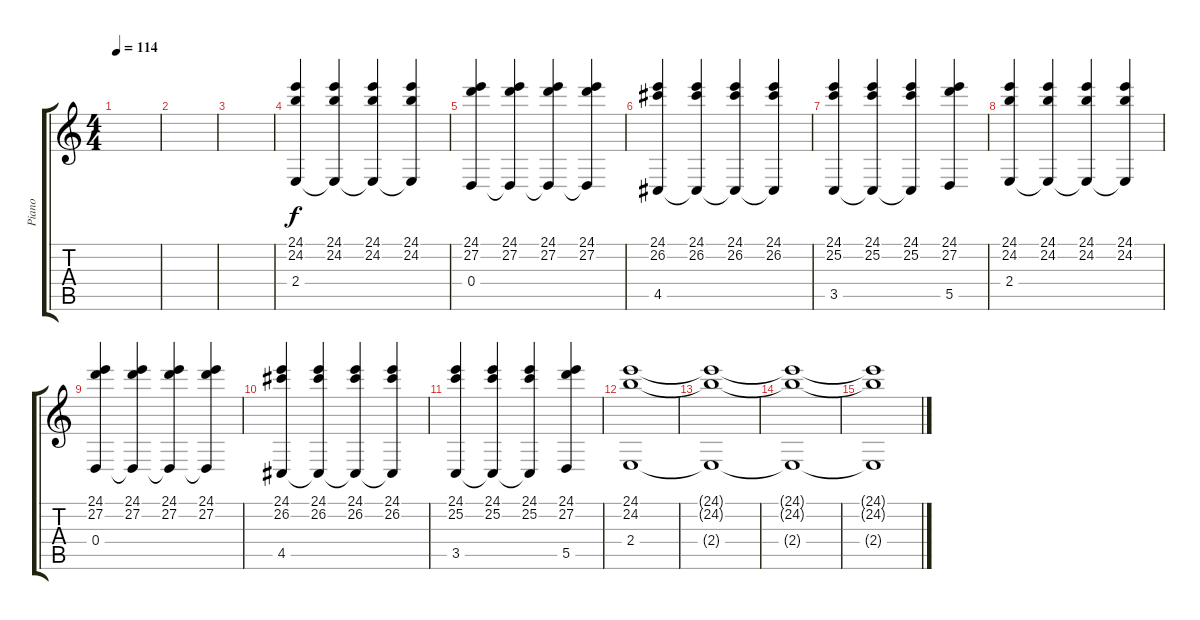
\track ("Piano" "Piano") {instrument acousticgrandpiano}
\staff {score tabs}
\tuning (E4 B3 G3 D3 A2 E2) {hide}
\ts (4 4)
\tempo 114
\clef g2
\ks c
|
|
|
(24.1 24.2 2.4).4 (24.1 24.2 2.4{t}).4 (24.1 24.2 2.4{t}).4 (24.1 24.2 2.4{t}).4 |
(24.1 27.2 0.4).4 (24.1 27.2 0.4{t}).4 (24.1 27.2 0.4{t}).4 (24.1 27.2 0.4{t}).4 |
(24.1 26.2 4.5).4 (24.1 26.2 4.5{t}).4 (24.1 26.2 4.5{t}).4 (24.1 26.2 4.5{t}).4 |
(24.1 25.2 3.5).4 (24.1 25.2 3.5{t}).4 (24.1 25.2 3.5{t}).4 (24.1 27.2 5.5).4 |
(24.1 24.2 2.4).4 (24.1 24.2 2.4{t}).4 (24.1 24.2 2.4{t}).4 (24.1 24.2 2.4{t}).4 |
(24.1 27.2 0.4).4 (24.1 27.2 0.4{t}).4 (24.1 27.2 0.4{t}).4 (24.1 27.2 0.4{t}).4 |
(24.1 26.2 4.5).4 (24.1 26.2 4.5{t}).4 (24.1 26.2 4.5{t}).4 (24.1 26.2 4.5{t}).4 |
(24.1 25.2 3.5).4 (24.1 25.2 3.5{t}).4 (24.1 25.2 3.5{t}).4 (24.1 27.2 5.5).4 |
(24.1 24.2 2.4).1 |
(24.1{t} 24.2{t} 2.4{t}).1 |
(24.1{t} 24.2{t} 2.4{t}).1 |
(24.1{t} 24.2{t} 2.4{t}).1
